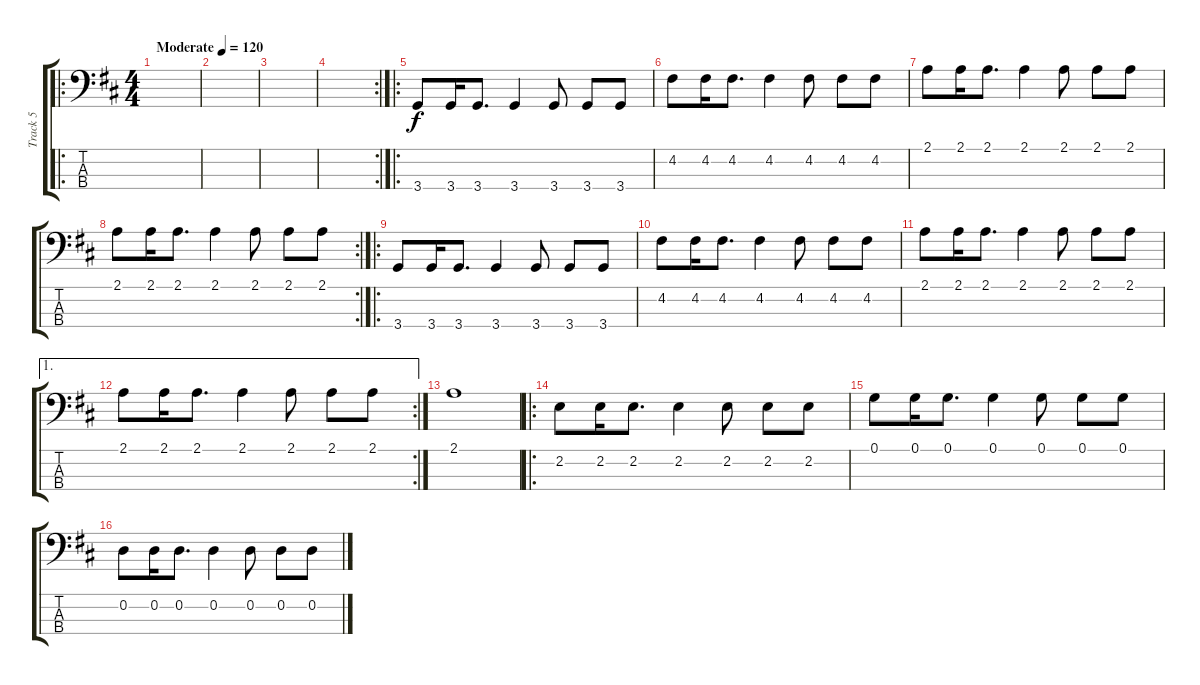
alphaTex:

\track ("Track 5" "Track 5") {instrument electricbassfinger}
\staff {score tabs}
\tuning (G2 D2 A1 E1) {hide}
\ro
\ts (4 4)
\tempo (120 "Moderate")
\clef f4
\ks d
|
|
|
\rc 2
|
\ro
3.4.8 3.4.16 3.4.8{d} 3.4.4 3.4.8 3.4.8 3.4.8 |
4.2.8 4.2.16 4.2.8{d} 4.2.4 4.2.8 4.2.8 4.2.8 |
2.1.8 2.1.16 2.1.8{d} 2.1.4 2.1.8 2.1.8 2.1.8 |
\rc 2
2.1.8 2.1.16 2.1.8{d} 2.1.4 2.1.8 2.1.8 2.1.8 |
\ro
3.4.8 3.4.16 3.4.8{d} 3.4.4 3.4.8 3.4.8 3.4.8 |
4.2.8 4.2.16 4.2.8{d} 4.2.4 4.2.8 4.2.8 4.2.8 |
2.1.8 2.1.16 2.1.8{d} 2.1.4 2.1.8 2.1.8 2.1.8 |
\ae 1
\rc 2
2.1.8 2.1.16 2.1.8{d} 2.1.4 2.1.8 2.1.8 2.1.8 |
2.1.1 |
\ro
2.2.8 2.2.16 2.2.8{d} 2.2.4 2.2.8 2.2.8 2.2.8 |
0.1.8 0.1.16 0.1.8{d} 0.1.4 0.1.8 0.1.8 0.1.8 |
0.2.8 0.2.16 0.2.8{d} 0.2.4 0.2.8 0.2.8 0.2.8
